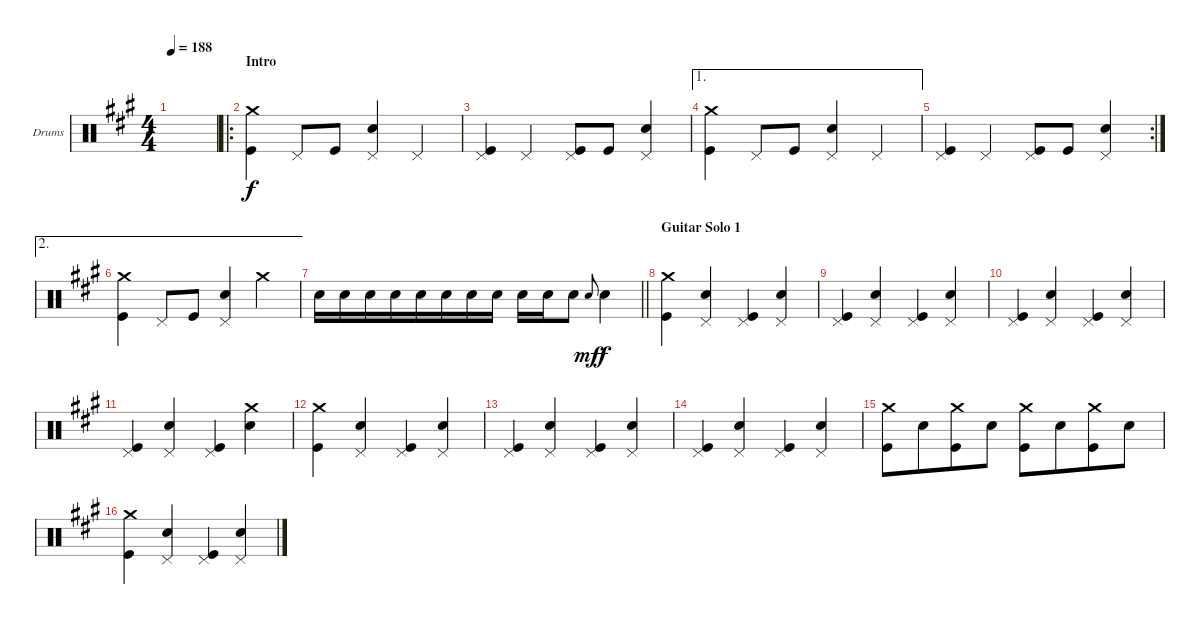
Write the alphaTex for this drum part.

\bracketExtendMode groupsimilarinstruments
\firstSystemTrackNameOrientation horizontal
\otherSystemsTrackNameOrientation horizontal
\track ("Drumkit" "Drums") {instrument percussion}
\staff {score}
\articulation defaults
\ts (4 4)
\beaming (8 4 4)
\tempo 188
\clef neutral
\ks a
|
\ro
\section ("" "Intro")
("Crash medium (hit)" "Kick (hit)").4 "Pedal Hi-Hat (hit)".8 "Kick (hit)".8 ("Pedal Hi-Hat (hit)" "Snare (hit) 2").4 "Pedal Hi-Hat (hit)".4 |
("Pedal Hi-Hat (hit)" "Kick (hit)").4 "Pedal Hi-Hat (hit)".4 ("Pedal Hi-Hat (hit)" "Kick (hit)").8 "Kick (hit)".8 ("Pedal Hi-Hat (hit)" "Snare (hit) 2").4 |
\ae 1
("Crash medium (hit)" "Kick (hit)").4 "Pedal Hi-Hat (hit)".8 "Kick (hit)".8 ("Pedal Hi-Hat (hit)" "Snare (hit) 2").4 "Pedal Hi-Hat (hit)".4 |
\rc 2
("Pedal Hi-Hat (hit)" "Kick (hit)").4 "Pedal Hi-Hat (hit)".4 ("Pedal Hi-Hat (hit)" "Kick (hit)").8 "Kick (hit)".8 ("Pedal Hi-Hat (hit)" "Snare (hit) 2").4 |
\ae 2
("Crash medium (hit)" "Kick (hit)").4 "Pedal Hi-Hat (hit)".8 "Kick (hit)".8 ("Pedal Hi-Hat (hit)" "Snare (hit) 2").4 "Crash medium (hit)".4 |
\barLineRight lightlight "Snare (hit) 2".16 "Snare (hit) 2".16 "Snare (hit) 2".16 "Snare (hit) 2".16 "Snare (hit) 2".16 "Snare (hit) 2".16 "Snare (hit) 2".16 "Snare (hit) 2".16 "Snare (hit) 2".16 "Snare (hit) 2".16 "Snare (hit) 2".8 "Snare (hit) 2".8{gr onbeat dy mf} "Snare (hit) 2".4{dy f}
|
\section ("" "Guitar Solo 1")
("Crash medium (hit)" "Kick (hit)").4 ("Pedal Hi-Hat (hit)" "Snare (hit) 2").4 ("Pedal Hi-Hat (hit)" "Kick (hit)").4 ("Pedal Hi-Hat (hit)" "Snare (hit) 2").4 |
("Pedal Hi-Hat (hit)" "Kick (hit)").4 ("Pedal Hi-Hat (hit)" "Snare (hit) 2").4 ("Pedal Hi-Hat (hit)" "Kick (hit)").4 ("Pedal Hi-Hat (hit)" "Snare (hit) 2").4 |
("Pedal Hi-Hat (hit)" "Kick (hit)").4 ("Pedal Hi-Hat (hit)" "Snare (hit) 2").4 ("Pedal Hi-Hat (hit)" "Kick (hit)").4 ("Pedal Hi-Hat (hit)" "Snare (hit) 2").4 |
("Pedal Hi-Hat (hit)" "Kick (hit)").4 ("Pedal Hi-Hat (hit)" "Snare (hit) 2").4 ("Pedal Hi-Hat (hit)" "Kick (hit)").4 ("Crash medium (hit)" "Snare (hit) 2").4 |
("Crash medium (hit)" "Kick (hit)").4 ("Pedal Hi-Hat (hit)" "Snare (hit) 2").4 ("Pedal Hi-Hat (hit)" "Kick (hit)").4 ("Pedal Hi-Hat (hit)" "Snare (hit) 2").4 |
("Pedal Hi-Hat (hit)" "Kick (hit)").4 ("Pedal Hi-Hat (hit)" "Snare (hit) 2").4 ("Pedal Hi-Hat (hit)" "Kick (hit)").4 ("Pedal Hi-Hat (hit)" "Snare (hit) 2").4 |
("Pedal Hi-Hat (hit)" "Kick (hit)").4 ("Pedal Hi-Hat (hit)" "Snare (hit) 2").4 ("Pedal Hi-Hat (hit)" "Kick (hit)").4 ("Pedal Hi-Hat (hit)" "Snare (hit) 2").4 |
("Crash medium (hit)" "Kick (hit)").8 "Snare (hit) 2".8 ("Crash medium (hit)" "Kick (hit)").8 "Snare (hit) 2".8 ("Crash medium (hit)" "Kick (hit)").8 "Snare (hit) 2".8 ("Crash medium (hit)" "Kick (hit)").8 "Snare (hit) 2".8 |
("Crash medium (hit)" "Kick (hit)").4 ("Pedal Hi-Hat (hit)" "Snare (hit) 2").4 ("Pedal Hi-Hat (hit)" "Kick (hit)").4 ("Pedal Hi-Hat (hit)" "Snare (hit) 2").4
